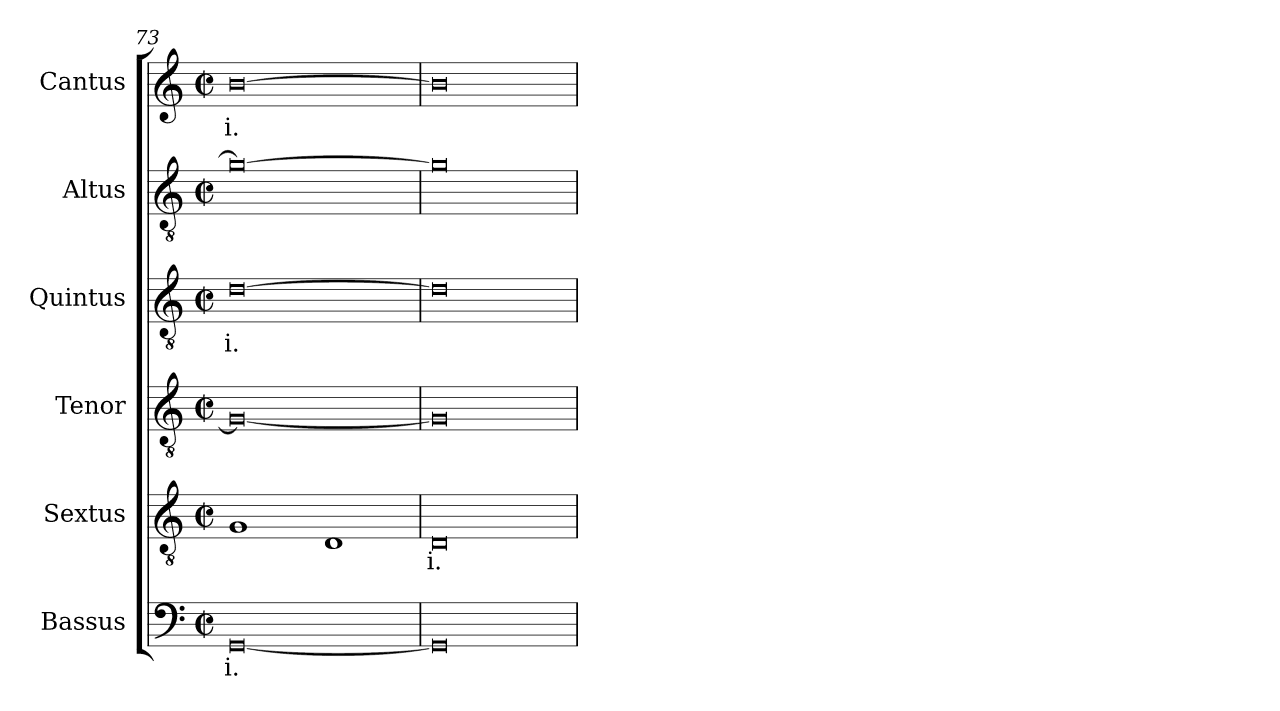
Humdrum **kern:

**kern	**text	**kern	**text	**kern	**kern	**text	**kern	**kern	**text
*part6	*part6	*part5	*part5	*part4	*part3	*part3	*part2	*part1	*part1
*staff6	*staff6	*staff5	*staff5	*staff4	*staff3	*staff3	*staff2	*staff1	*staff1
*I"Bassus	*	*I"Sextus	*	*I"Tenor	*I"Quintus	*	*I"Altus	*I"Cantus	*
*clefF4	*	*clefGv2	*	*clefGv2	*clefGv2	*	*clefGv2	*clefG2	*
*M2/2	*	*M2/2	*	*M2/2	*M2/2	*	*M2/2	*M2/2	*
*met(c|)	*	*met(c|)	*	*met(c|)	*met(c|)	*	*met(c|)	*met(c|)	*
=73	=73	=73	=73	=73	=73	=73	=73	=73	=73
!	!LO:LY:b:rj	!	!	!	!	!LO:LY:b:rj	!	!	!LO:LY:b:rj
[<0GG	i.	1G	.	0G_<	[>0d	i.	0g_>	[>0b	-i.
.	.	1D	.	.	.	.	.	.	.
=74	=74	=74	=74	=74	=74	=74	=74	=74	=74
!	!	!	!LO:LY:b:cj	!	!	!	!	!	!
0GG]	.	0D	i.	0G]	0d]	.	0g]	0b]	.
=	=!	=	=!	=	=	=!	=	=!	=!
*-	*-	*-	*-	*-	*-	*-	*-	*-	*-
